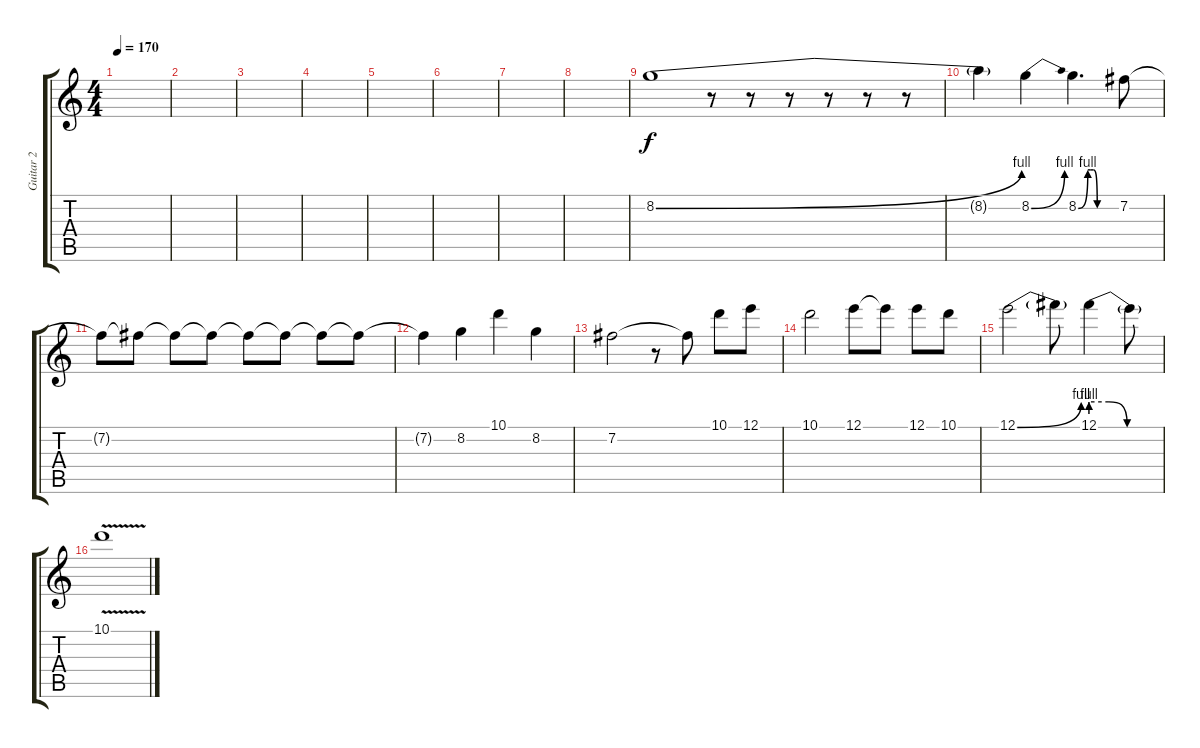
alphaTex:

\track ("Guitar 2" "Guitar 2") {instrument overdrivenguitar}
\staff {score tabs}
\tuning (E4 B3 G3 D3 A2 E2) {hide}
\ts (4 4)
\tempo 170
\clef g2
\ks c
|
|
|
|
|
|
|
|
8.2{be (bend 0 0 60 4)}.1 r.8 r.8 r.8 r.8 r.8 r.8 |
8.2{t}.4 8.2{be (bend 0 0 60 4)}.4 8.2{be (custom 0 0 15 4 19 4 24 4 30 0 60 0)}.4{d} 7.2.8 |
7.2{t}.8 7.2{t}.8 7.2{t}.8 7.2{t}.8 7.2{t}.8 7.2{t}.8 7.2{t}.8 7.2{t}.8 |
7.2{t}.4 8.2.4 10.1.4 8.2.4 |
7.2.2 r.8 7.2{t}.8 10.1.8 12.1.8 |
10.1.2 12.1.8 12.1{t}.8 12.1.8 10.1.8 |
12.1{be (bend 0 0 60 4)}.2 12.1{t}.8 12.1{be (custom 0 4 15 4 30 0 60 0)}.4 12.1{t}.8 |
10.1{v}.1
